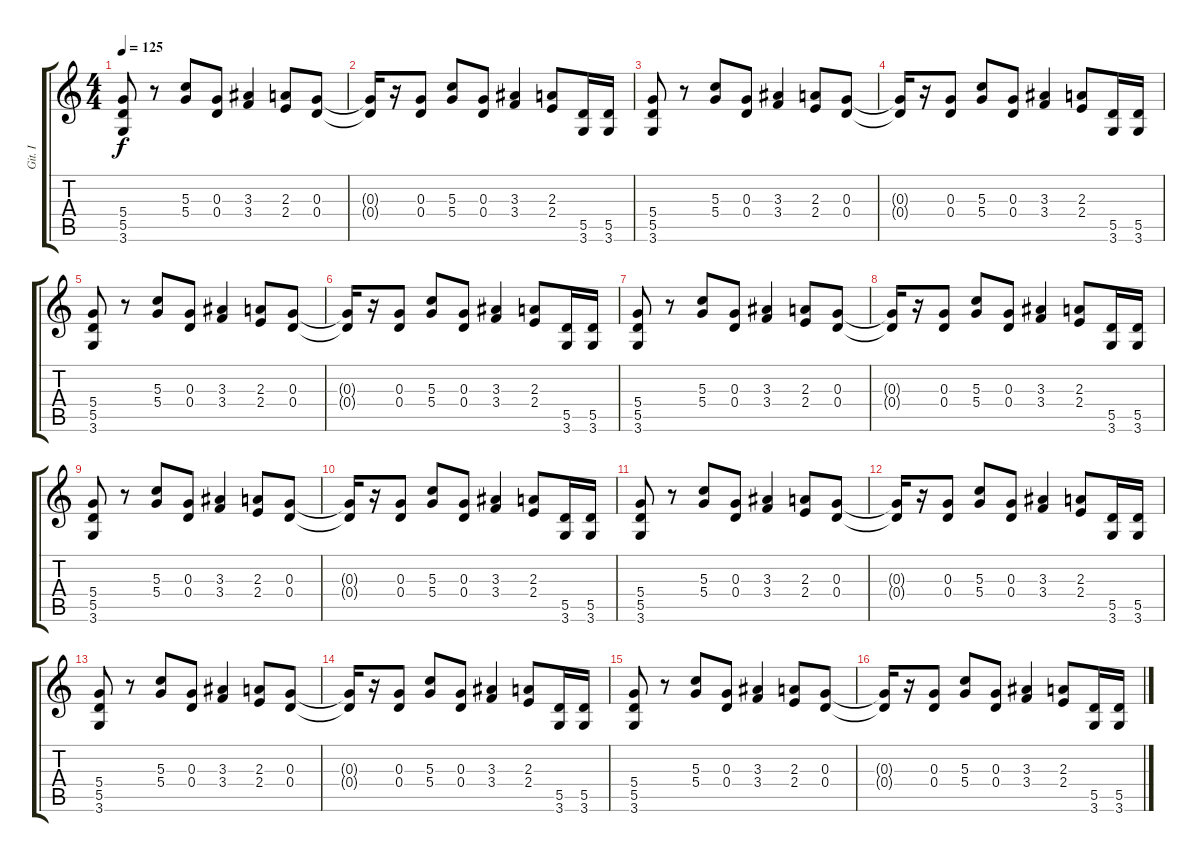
\track ("Git. I" "Git. I") {instrument overdrivenguitar}
\staff {score tabs}
\tuning (E4 B3 G3 D3 A2 E2) {hide}
\ts (4 4)
\tempo 125
\clef g2
\ks c
(5.4 5.5 3.6).8{dy f} r.8 (5.3 5.4).8 (0.3 0.4).8 (3.3 3.4).4 (2.3 2.4).8 (0.3 0.4).8 |
(0.3{t} 0.4{t}).16 r.16 (0.3 0.4).8 (5.3 5.4).8 (0.3 0.4).8 (3.3 3.4).4 (2.3 2.4).8 (5.5 3.6).16 (5.5 3.6).16 |
(5.4 5.5 3.6).8 r.8 (5.3 5.4).8 (0.3 0.4).8 (3.3 3.4).4 (2.3 2.4).8 (0.3 0.4).8 |
(0.3{t} 0.4{t}).16 r.16 (0.3 0.4).8 (5.3 5.4).8 (0.3 0.4).8 (3.3 3.4).4 (2.3 2.4).8 (5.5 3.6).16 (5.5 3.6).16 |
(5.4 5.5 3.6).8 r.8 (5.3 5.4).8 (0.3 0.4).8 (3.3 3.4).4 (2.3 2.4).8 (0.3 0.4).8 |
(0.3{t} 0.4{t}).16 r.16 (0.3 0.4).8 (5.3 5.4).8 (0.3 0.4).8 (3.3 3.4).4 (2.3 2.4).8 (5.5 3.6).16 (5.5 3.6).16 |
(5.4 5.5 3.6).8 r.8 (5.3 5.4).8 (0.3 0.4).8 (3.3 3.4).4 (2.3 2.4).8 (0.3 0.4).8 |
(0.3{t} 0.4{t}).16 r.16 (0.3 0.4).8 (5.3 5.4).8 (0.3 0.4).8 (3.3 3.4).4 (2.3 2.4).8 (5.5 3.6).16 (5.5 3.6).16 |
(5.4 5.5 3.6).8 r.8 (5.3 5.4).8 (0.3 0.4).8 (3.3 3.4).4 (2.3 2.4).8 (0.3 0.4).8 |
(0.3{t} 0.4{t}).16 r.16 (0.3 0.4).8 (5.3 5.4).8 (0.3 0.4).8 (3.3 3.4).4 (2.3 2.4).8 (5.5 3.6).16 (5.5 3.6).16 |
(5.4 5.5 3.6).8 r.8 (5.3 5.4).8 (0.3 0.4).8 (3.3 3.4).4 (2.3 2.4).8 (0.3 0.4).8 |
(0.3{t} 0.4{t}).16 r.16 (0.3 0.4).8 (5.3 5.4).8 (0.3 0.4).8 (3.3 3.4).4 (2.3 2.4).8 (5.5 3.6).16 (5.5 3.6).16 |
(5.4 5.5 3.6).8 r.8 (5.3 5.4).8 (0.3 0.4).8 (3.3 3.4).4 (2.3 2.4).8 (0.3 0.4).8 |
(0.3{t} 0.4{t}).16 r.16 (0.3 0.4).8 (5.3 5.4).8 (0.3 0.4).8 (3.3 3.4).4 (2.3 2.4).8 (5.5 3.6).16 (5.5 3.6).16 |
(5.4 5.5 3.6).8 r.8 (5.3 5.4).8 (0.3 0.4).8 (3.3 3.4).4 (2.3 2.4).8 (0.3 0.4).8 |
(0.3{t} 0.4{t}).16 r.16 (0.3 0.4).8 (5.3 5.4).8 (0.3 0.4).8 (3.3 3.4).4 (2.3 2.4).8 (5.5 3.6).16 (5.5 3.6).16
